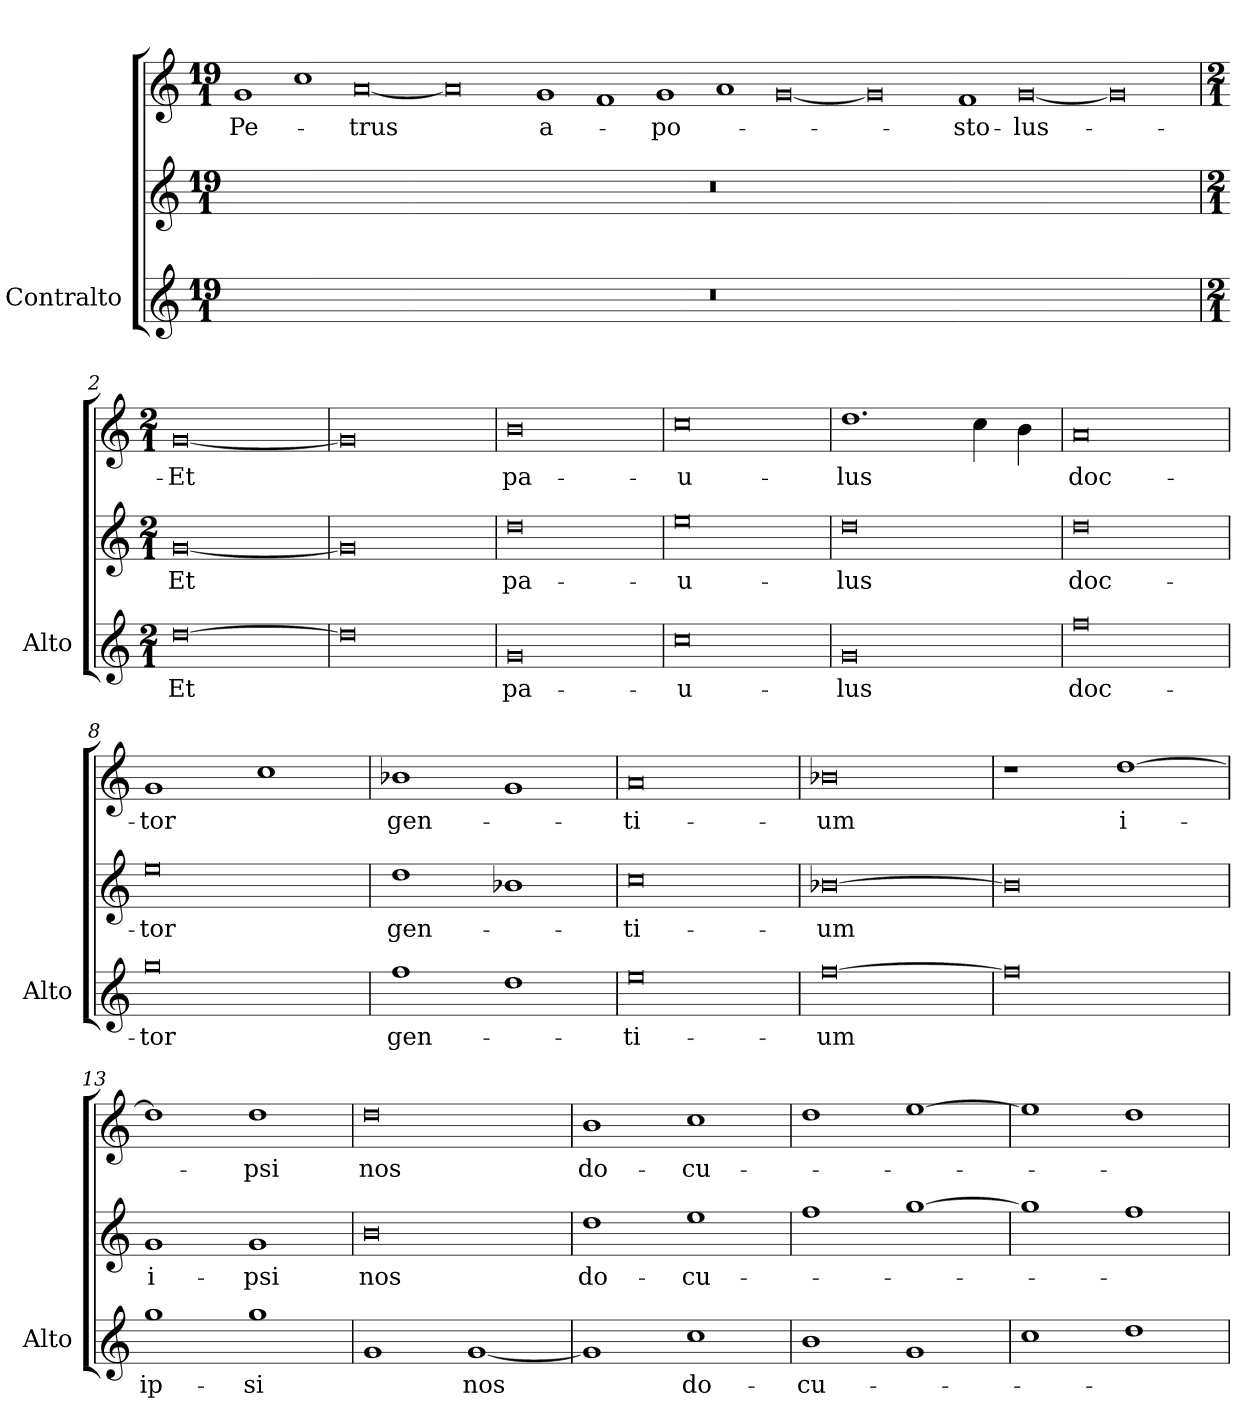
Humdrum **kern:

**kern	**text	**kern	**text	**kern	**text
*part3	*part3	*part2	*part2	*part1	*part1
*staff3	*staff3	*staff2	*staff2	*staff1	*staff1
*I"Contralto	*	*	*	*	*
*I'Alto	*	*	*	*	*
*clefG2	*	*clefG2	*	*clefG2	*
*ITrd7c12	*	*ITrd7c12	*	*	*
*k[]	*	*k[]	*	*k[]	*
*C:	*	*C:	*	*C:	*
*M19/1	*	*M19/1	*	*M19/1	*
=1	=1	=1	=1	=1	=1
!	!	!	!	!	!LO:LY:b
1%19r	.	1%19r	.	1g	Pe-
.	.	.	.	1cc	.
!	!	!	!	!	!LO:LY:b
.	.	.	.	[<0a	-trus
.	.	.	.	0a]	.
!	!	!	!	!	!LO:LY:b
.	.	.	.	1g	a-
.	.	.	.	1f	.
!	!	!	!	!	!LO:LY:b
.	.	.	.	1g	-po-
.	.	.	.	1a	.
.	.	.	.	[<0g	.
.	.	.	.	0g]	.
!	!	!	!	!	!LO:LY:b
.	.	.	.	1f	-sto-
!	!	!	!	!	!LO:LY:b
.	.	.	.	[<0g	-lus-
.	.	.	.	0g]	.
=2	=2	=2	=2	=2	=2
*M2/1	*	*M2/1	*	*M2/1	*
!	!LO:LY:b	!	!LO:LY:b	!	!LO:LY:b
[>0d	Et	[<0G	Et	[<0g	-Et
=3	=3	=3	=3	=3	=3
0d]	.	0G]	.	0g]	.
=4	=4	=4	=4	=4	=4
!	!LO:LY:b	!	!LO:LY:b	!	!LO:LY:b
0G	pa-	0d	pa-	0b	pa-
=5	=5	=5	=5	=5	=5
!	!LO:LY:b	!	!LO:LY:b	!	!LO:LY:b
0c	-u-	0e	-u-	0cc	-u-
=6	=6	=6	=6	=6	=6
!	!LO:LY:b	!	!LO:LY:b	!	!LO:LY:b
0G	-lus	0d	-lus	1.dd	-lus
.	.	.	.	4cc\	.
.	.	.	.	4b\	.
=7	=7	=7	=7	=7	=7
!	!LO:LY:b	!	!LO:LY:b	!	!LO:LY:b
0f	doc-	0d	doc-	0a	doc-
=8	=8	=8	=8	=8	=8
!	!LO:LY:b	!	!LO:LY:b	!	!LO:LY:b
0g	-tor	0e	-tor	1g	-tor
.	.	.	.	1cc	.
!!LO:LB:g=z
=9	=9	=9	=9	=9	=9
!	!LO:LY:b	!	!LO:LY:b	!	!LO:LY:b
1f	gen-	1d	gen-	1b-i	gen-
1d	.	1B-i	.	1g	.
=10	=10	=10	=10	=10	=10
!	!LO:LY:b	!	!LO:LY:b	!	!LO:LY:b
0e	-ti-	0c	-ti-	0a	-ti-
=11	=11	=11	=11	=11	=11
!	!LO:LY:b	!	!LO:LY:b	!	!LO:LY:b
[>0f	-um	[>0B-i	-um	0b-i	-um
=12	=12	=12	=12	=12	=12
0f]	.	0B-]	.	1r	.
!	!	!	!	!	!LO:LY:b
.	.	.	.	[>1dd	i-
=13	=13	=13	=13	=13	=13
!	!LO:LY:b	!	!LO:LY:b	!	!
1g	ip-	1G	i-	1dd]	.
!	!LO:LY:b	!	!LO:LY:b	!	!LO:LY:b
1g	-si	1G	-psi	1dd	-psi
=14	=14	=14	=14	=14	=14
!	!	!	!LO:LY:b	!	!LO:LY:b
1G	.	0B	nos	0dd	nos
!	!LO:LY:b	!	!	!	!
[<1G	nos	.	.	.	.
=15	=15	=15	=15	=15	=15
!	!	!	!LO:LY:b	!	!LO:LY:b
1G]	.	1d	do-	1b	do-
!	!LO:LY:b	!	!LO:LY:b	!	!LO:LY:b
1c	do-	1e	-cu-	1cc	-cu-
=16	=16	=16	=16	=16	=16
!	!LO:LY:b	!	!	!	!
1B	-cu-	1f	.	1dd	.
1G	.	[>1g	.	[>1ee	.
=17	=17	=17	=17	=17	=17
1c	.	1g]	.	1ee]	.
1d	.	1f	.	1dd	.
=	=	=	=	=	=
*-	*-	*-	*-	*-	*-
